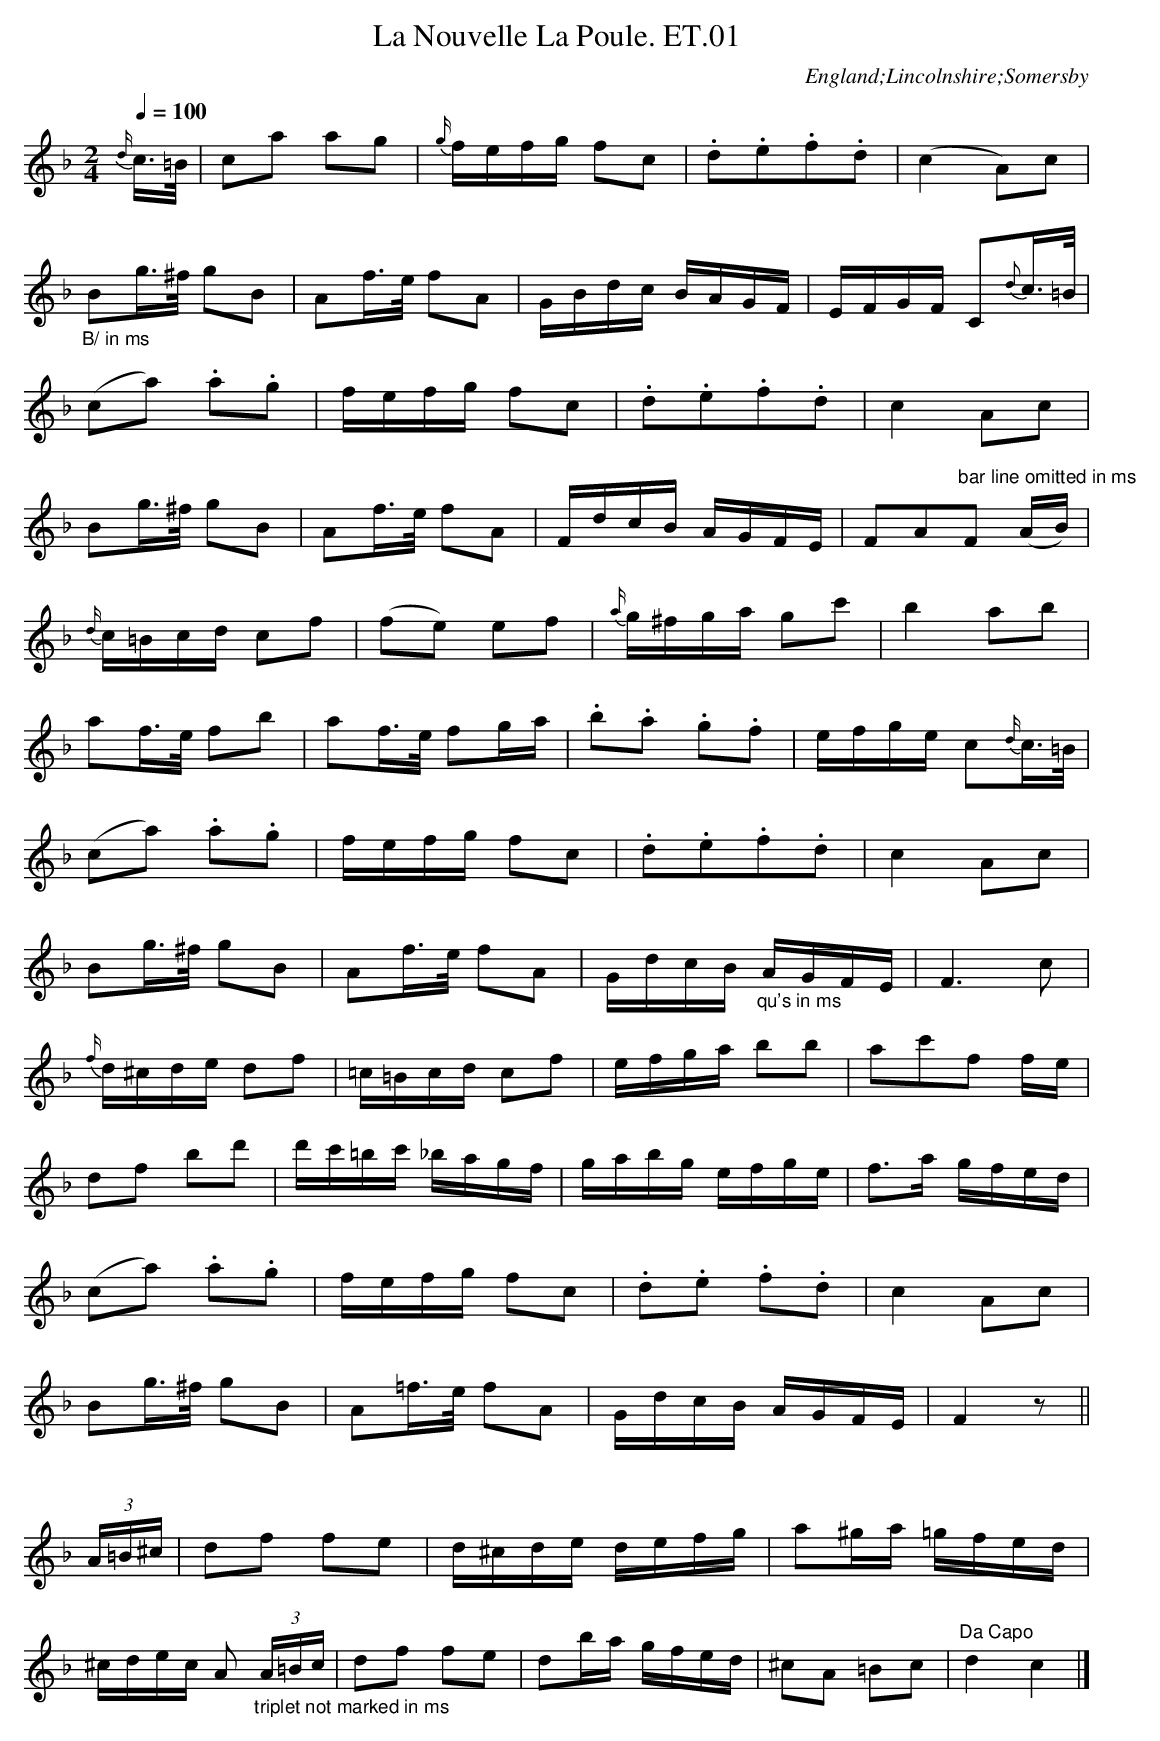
X:1
T:Nouvelle La Poule. ET.01, La
M:2/4
L:1/8
Q:1/4=100
O:England;Lincolnshire;Somersby
K:F
{d/}c/>=B/|ca ag|{g/}f/e/f/g/ fc|.d.e.f.d|(c2A)c|
"_B/ in ms"Bg/>^f/ gB|Af/>e/ fA|G/B/d/c/ B/A/G/F/|E/F/G/F/ C{d}c/>=B/|
(ca) .a.g|f/e/f/g/ fc|.d.e.f.d|c2Ac|
Bg/>^f/ gB|Af/>e/ fA|F/d/c/B/ A/G/F/E/|FA"bar line omitted in ms"F (A/B/)|
{d/}c/=B/c/d/ cf| (fe) ef|{a/}g/^f/g/a/ gc'|b2 ab|
af/>e/ fb|af/>e/ fg/a/|.b.a .g.f|e/f/g/e/ c{d/}c/>=B/|
(ca) .a.g|f/e/f/g/ fc|.d.e.f.d|c2Ac|
Bg/>^f/ gB|Af/>e/ fA|G/d/c/B/ "_qu's in ms"A/G/F/E/|F3c|
{f/}d/^c/d/e/ df|=c/=B/c/d/ cf|e/f/g/a/ bb|ac'f f/e/|
df bd'|d'/c'/=b/c'/ _b/a/g/f/|g/a/b/g/ e/f/g/e/|f>a g/f/e/d/|
(ca) .a.g|f/e/f/g/ fc|.d.e .f.d|c2Ac|
Bg/>^f/ gB|A=f/>e/ fA|G/d/c/B/ A/G/F/E/|F2z||
(3A/=B/^c/|df fe|d/^c/d/e/ d/e/f/g/|a^g/a/ =g/f/e/d/|
^c/d/e/c/ A "_triplet not marked in ms"(3A/=B/c/|df fe|db/a/ g/f/e/d/|^cA =Bc|"Da Capo"d2c2|]
